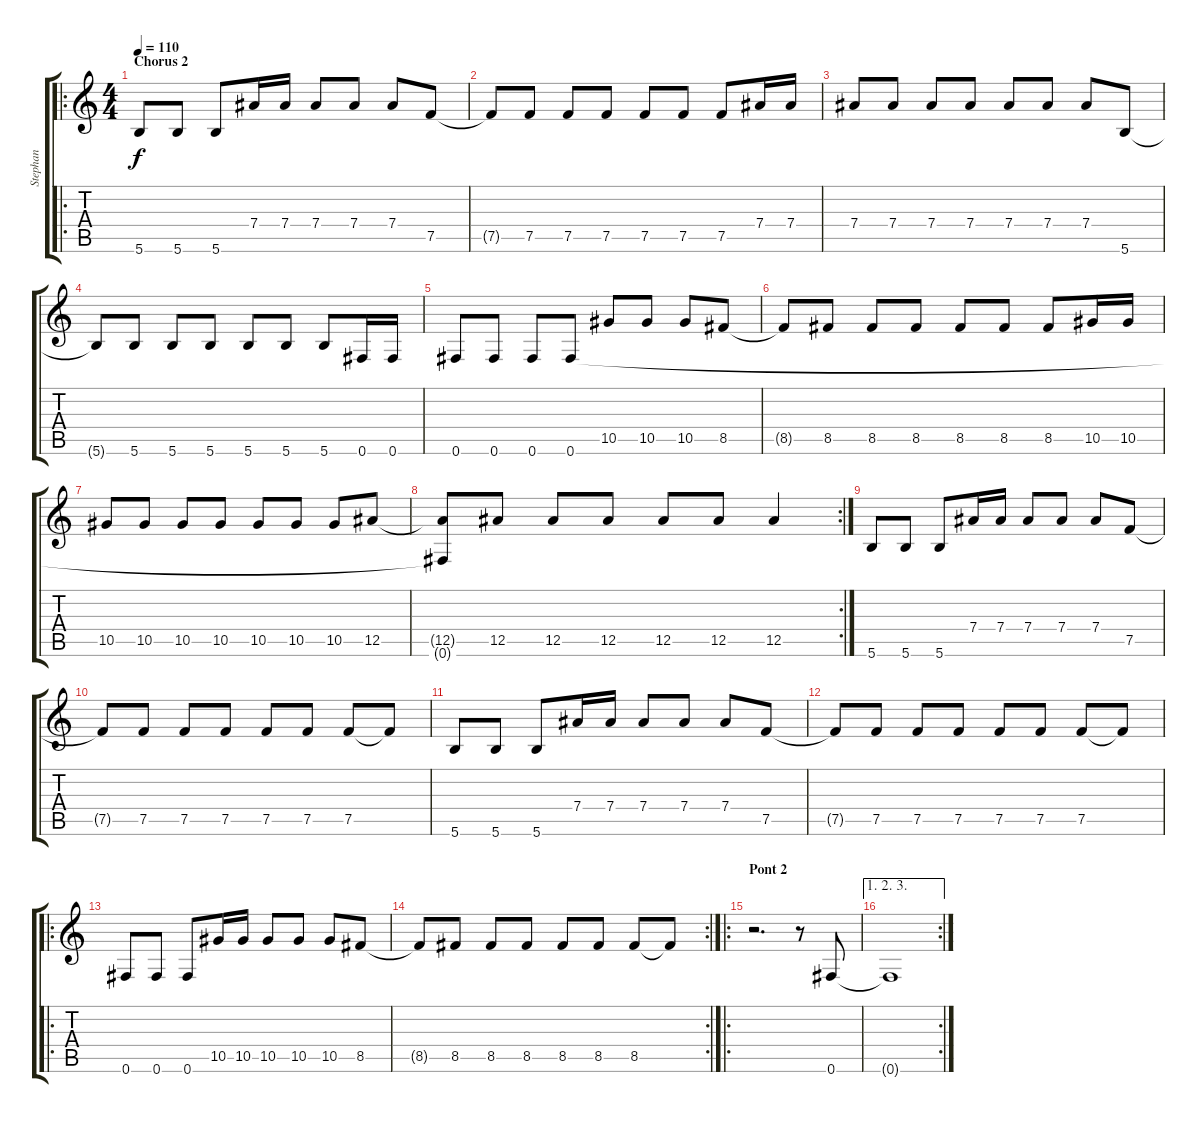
\track ("Stephan" "Stephan") {instrument electricguitarclean}
\staff {score tabs}
\tuning (C4 C4 Ab3 Eb3 Bb2 Gb2) {hide}
\ro
\ts (4 4)
\section ("" "Chorus 2")
\tempo 110
\clef g2
\ks c
5.6.8{dy f} 5.6.8 5.6.8 7.4.16 7.4.16 7.4.8 7.4.8 7.4.8 7.5.8 |
7.5{t}.8 7.5.8 7.5.8 7.5.8 7.5.8 7.5.8 7.5.8 7.4.16 7.4.16 |
7.4.8 7.4.8 7.4.8 7.4.8 7.4.8 7.4.8 7.4.8 5.6.8 |
5.6{t}.8 5.6.8 5.6.8 5.6.8 5.6.8 5.6.8 5.6.8 0.6.16 0.6.16 |
0.6.8 0.6.8 0.6.8 0.6.8 10.5.8 10.5.8 10.5.8 8.5.8 |
8.5{t}.8 8.5.8 8.5.8 8.5.8 8.5.8 8.5.8 8.5.8 10.5.16 10.5.16 |
10.5.8 10.5.8 10.5.8 10.5.8 10.5.8 10.5.8 10.5.8 12.5.8 |
\rc 2
(12.5{t} 0.6{t}).8 12.5.8 12.5.8 12.5.8 12.5.8 12.5.8 12.5.4 |
5.6.8 5.6.8 5.6.8 7.4.16 7.4.16 7.4.8 7.4.8 7.4.8 7.5.8 |
7.5{t}.8 7.5.8 7.5.8 7.5.8 7.5.8 7.5.8 7.5.8 7.5{t}.8 |
5.6.8 5.6.8 5.6.8 7.4.16 7.4.16 7.4.8 7.4.8 7.4.8 7.5.8 |
7.5{t}.8 7.5.8 7.5.8 7.5.8 7.5.8 7.5.8 7.5.8 7.5{t}.8 |
\ro
0.6.8 0.6.8 0.6.8 10.5.16 10.5.16 10.5.8 10.5.8 10.5.8 8.5.8 |
\rc 2
8.5{t}.8 8.5.8 8.5.8 8.5.8 8.5.8 8.5.8 8.5.8 8.5{t}.8 |
\ro
\section ("" "Pont 2")
r.2{d} r.8 0.6.8 |
\ae (1 2 3)
\rc 2
0.6{t}.1
